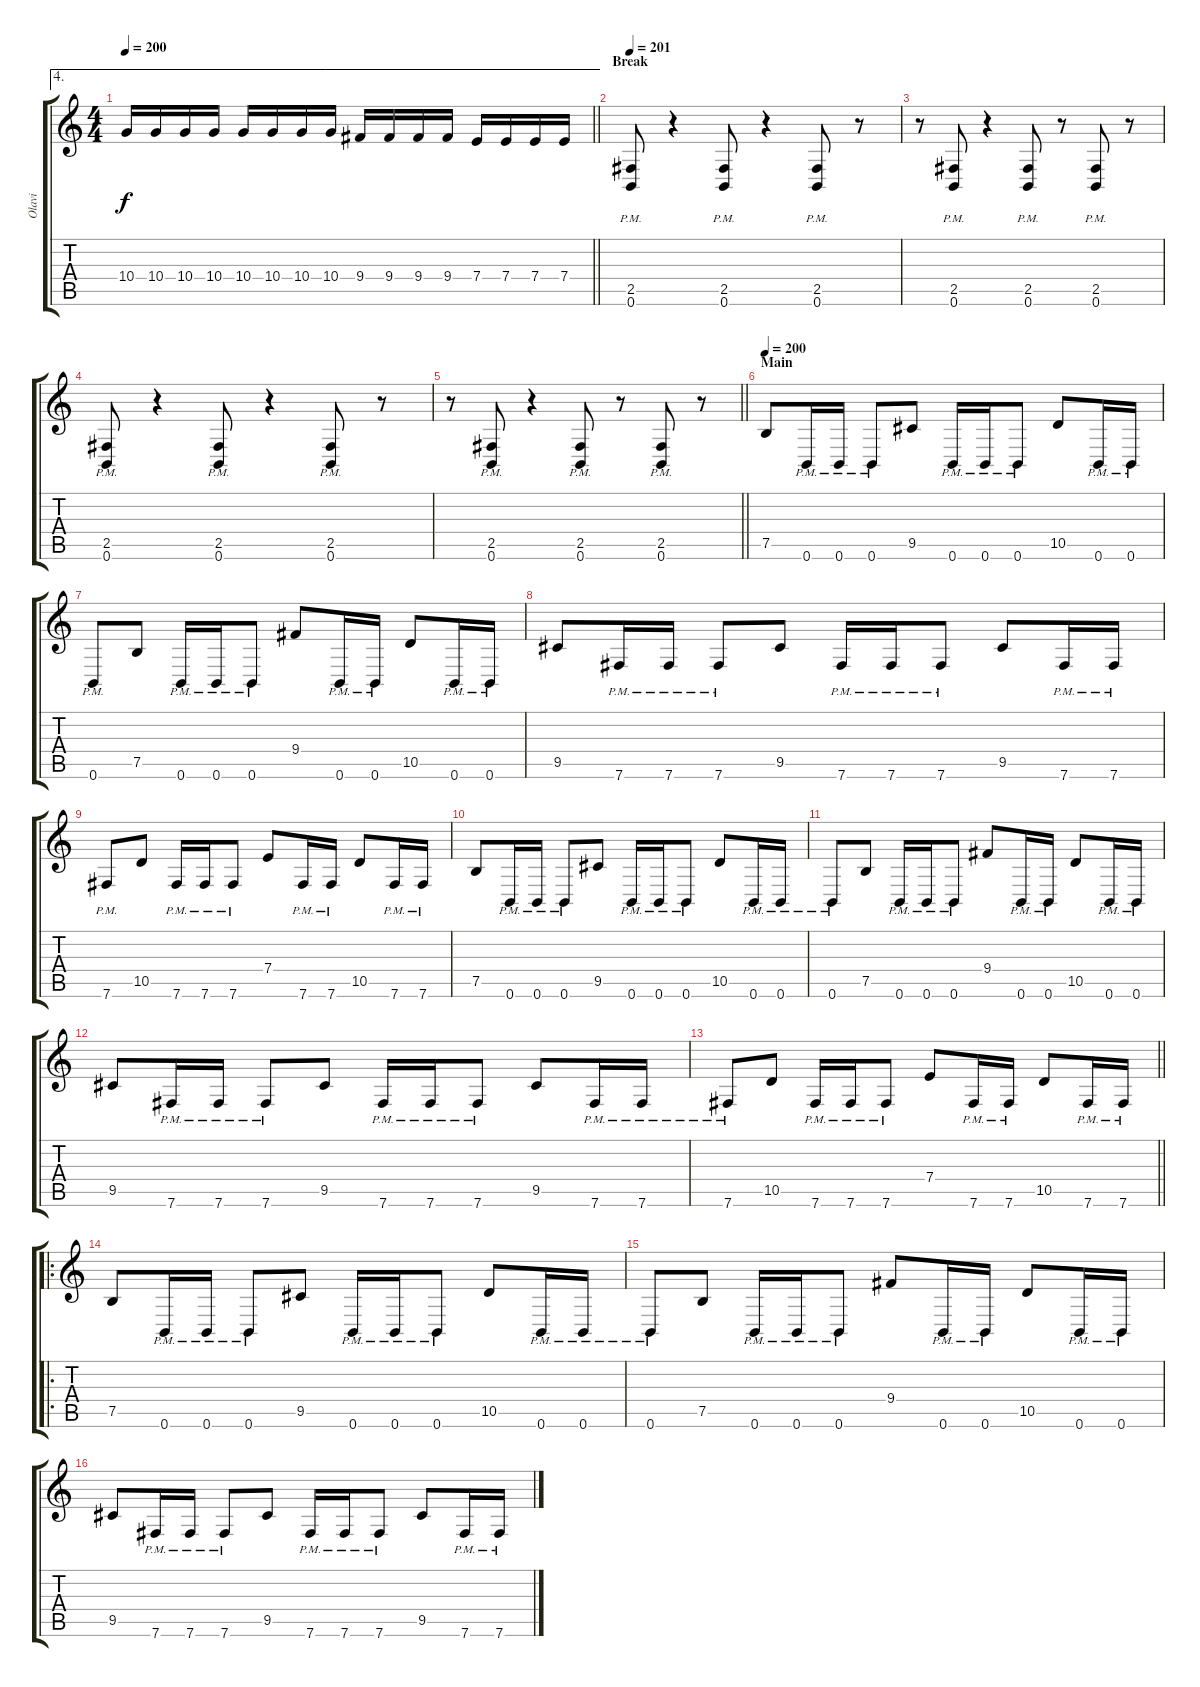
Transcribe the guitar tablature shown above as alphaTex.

\track ("Olavi" "Olavi") {instrument distortionguitar}
\staff {score tabs}
\tuning (B3 Gb3 D3 A2 E2 B1) {hide}
\ae 4
\ts (4 4)
\tempo 200
\clef g2
\barLineRight lightlight
\ks c
10.4.16{dy f} 10.4.16 10.4.16 10.4.16 10.4.16 10.4.16 10.4.16 10.4.16 9.4.16 9.4.16 9.4.16 9.4.16 7.4.16 7.4.16 7.4.16 7.4.16 |
\section ("" "Break")
\tempo 201
(2.5{pm} 0.6{pm}).8 r.4 (2.5{pm} 0.6{pm}).8 r.4 (2.5{pm} 0.6{pm}).8 r.8 |
r.8 (2.5{pm} 0.6{pm}).8 r.4 (2.5{pm} 0.6{pm}).8 r.8 (2.5{pm} 0.6{pm}).8 r.8 |
(2.5{pm} 0.6{pm}).8 r.4 (2.5{pm} 0.6{pm}).8 r.4 (2.5{pm} 0.6{pm}).8 r.8 |
\barLineRight lightlight
r.8 (2.5{pm} 0.6{pm}).8 r.4 (2.5{pm} 0.6{pm}).8 r.8 (2.5{pm} 0.6{pm}).8 r.8 |
\section ("" "Main")
\tempo 200
7.5.8 0.6{pm}.16 0.6{pm}.16 0.6{pm}.8 9.5.8 0.6{pm}.16 0.6{pm}.16 0.6{pm}.8 10.5.8 0.6{pm}.16 0.6{pm}.16 |
0.6{pm}.8 7.5.8 0.6{pm}.16 0.6{pm}.16 0.6{pm}.8 9.4.8 0.6{pm}.16 0.6{pm}.16 10.5.8 0.6{pm}.16 0.6{pm}.16 |
9.5.8 7.6{pm}.16 7.6{pm}.16 7.6{pm}.8 9.5.8 7.6{pm}.16 7.6{pm}.16 7.6{pm}.8 9.5.8 7.6{pm}.16 7.6{pm}.16 |
7.6{pm}.8 10.5.8 7.6{pm}.16 7.6{pm}.16 7.6{pm}.8 7.4.8 7.6{pm}.16 7.6{pm}.16 10.5.8 7.6{pm}.16 7.6{pm}.16 |
7.5.8 0.6{pm}.16 0.6{pm}.16 0.6{pm}.8 9.5.8 0.6{pm}.16 0.6{pm}.16 0.6{pm}.8 10.5.8 0.6{pm}.16 0.6{pm}.16 |
0.6{pm}.8 7.5.8 0.6{pm}.16 0.6{pm}.16 0.6{pm}.8 9.4.8 0.6{pm}.16 0.6{pm}.16 10.5.8 0.6{pm}.16 0.6{pm}.16 |
9.5.8 7.6{pm}.16 7.6{pm}.16 7.6{pm}.8 9.5.8 7.6{pm}.16 7.6{pm}.16 7.6{pm}.8 9.5.8 7.6{pm}.16 7.6{pm}.16 |
\barLineRight lightlight
7.6{pm}.8 10.5.8 7.6{pm}.16 7.6{pm}.16 7.6{pm}.8 7.4.8 7.6{pm}.16 7.6{pm}.16 10.5.8 7.6{pm}.16 7.6{pm}.16 |
\ro
\section ("" "")
7.5.8 0.6{pm}.16 0.6{pm}.16 0.6{pm}.8 9.5.8 0.6{pm}.16 0.6{pm}.16 0.6{pm}.8 10.5.8 0.6{pm}.16 0.6{pm}.16 |
0.6{pm}.8 7.5.8 0.6{pm}.16 0.6{pm}.16 0.6{pm}.8 9.4.8 0.6{pm}.16 0.6{pm}.16 10.5.8 0.6{pm}.16 0.6{pm}.16 |
9.5.8 7.6{pm}.16 7.6{pm}.16 7.6{pm}.8 9.5.8 7.6{pm}.16 7.6{pm}.16 7.6{pm}.8 9.5.8 7.6{pm}.16 7.6{pm}.16
